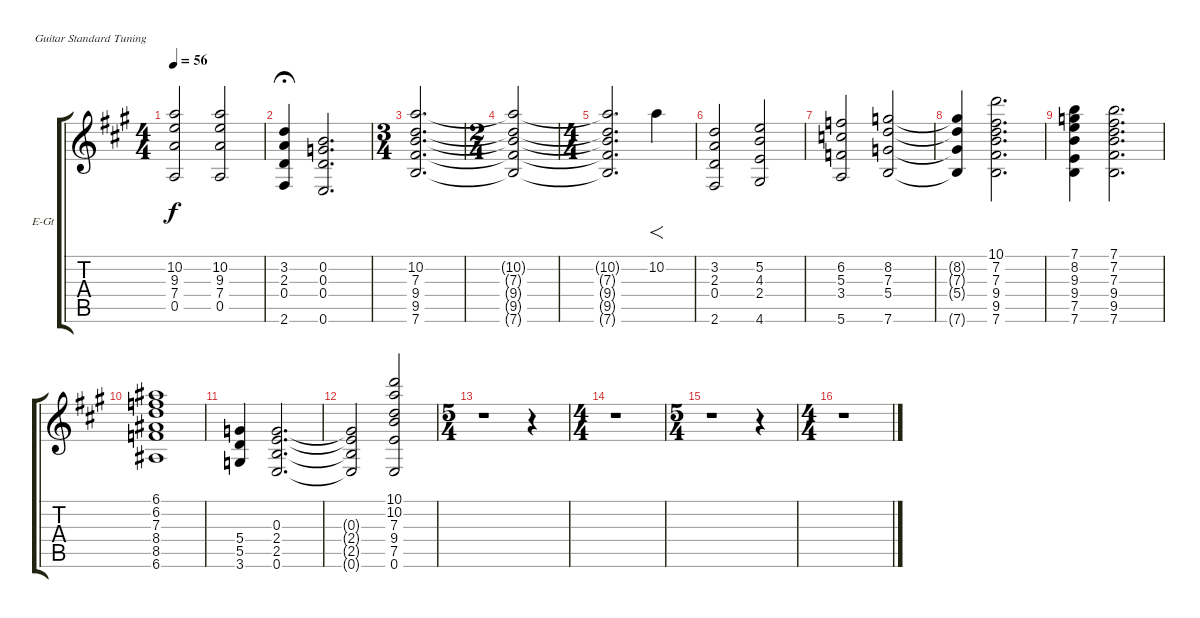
\defaultSystemsLayout 4
\bracketExtendMode groupsimilarinstruments
\firstSystemTrackNameOrientation horizontal
\otherSystemsTrackNameOrientation horizontal
\track ("Synth Arranged for Guitar" "E-Gt") {instrument overdrivenguitar}
\staff {score tabs}
\tuning (E4 B3 G3 D3 A2 E2)
\ts (4 4)
\tempo 56
\clef g2
\scale
0.230133
\ks a
(0.5 7.4 9.3 10.2).2{dy f} (0.5 7.4 9.3 10.2).2 |
\scale
0.227962 (2.6 0.4 2.3 3.2).4{fermata (medium 0.1)} (0.6 0.4 0.3 0.2).2{d} |
\ts (3 4)
\scale
0.31134 (7.6 9.4 7.3 10.2 9.5).2{d} |
\ts (2 4)
\scale
0.215281 (7.6{t} 9.5{t} 9.4{t} 7.3{t} 10.2{t}).2 |
\ts (4 4)
\scale
0.247089 (10.2{t} 7.3{t} 9.4{t} 9.5{t} 7.6{t}).2{d} 10.2.4{f} |
\scale
0.226091 (2.3 3.2 2.6 0.4).2 (4.6 2.4 4.3 5.2).2 |
\scale
0.316837 (5.6 3.4 5.3 6.2).2 (7.6 5.4 7.3 8.2).2 |
\scale
0.21203 (8.2{t} 7.3{t} 5.4{t} 7.6{t}).4 (7.6 9.5 9.4 7.3 7.2 10.1).2{d} |
\scale
0.239747 (7.6 7.5 9.4 9.3 8.2 7.1).4 (7.6 9.5 9.4 7.3 7.2 7.1).2{d} |
\scale
0.230419 (6.6 8.5 8.4 7.3 6.2 6.1).1 |
\scale
0.305123 (3.6 5.5 5.4).4 (0.6 2.5 2.4 0.3).2{d} |
\tempo (56 0.49375 hide)
\tempo (68 0.75 hide)
\scale
0.214597 (0.6{t} 2.5{t} 2.4{t} 0.3{t}).2 (0.6 7.5 9.4 7.3 10.2 10.1).2 |
\ts (5 4)
\tempo (56 0.00625 hide)
\tempo (56 0.6125 hide)
\tempo (68 0.80625 hide)
\tempo (56 0.99375 hide)
\scale
0.252914 r.1 r.4 |
\ts (4 4)
\tempo (68 0.74375 hide)
\scale
0.226942 r.1 |
\ts (5 4)
\tempo (56 hide)
\tempo (68 0.79375 hide)
\scale
0.302512 r.1 r.4 |
\ts (4 4)
\tempo (56 0.00625 hide)
\scale
0.219822 r.1
